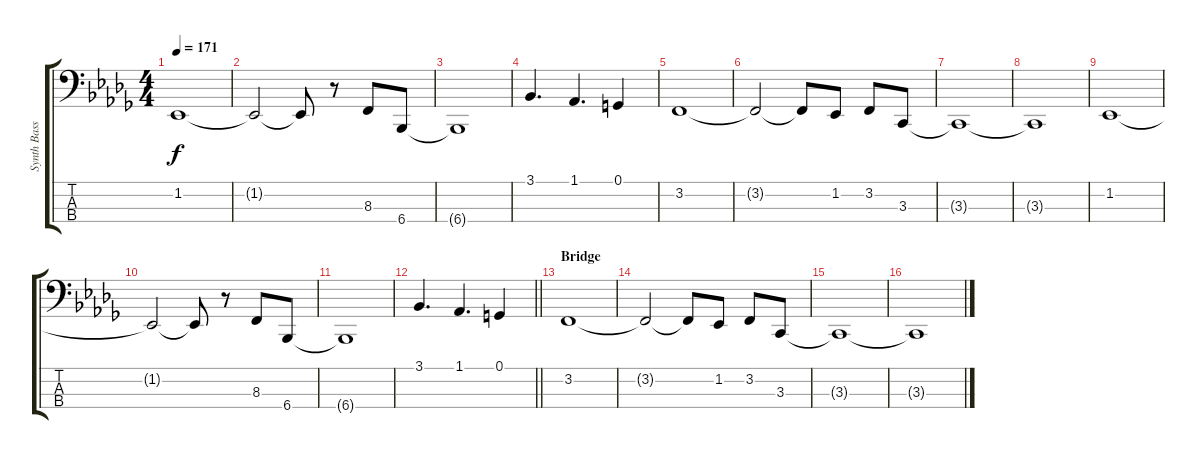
\track ("Synth Bass" "Synth Bass") {instrument lead2sawtooth}
\staff {score tabs}
\tuning (G2 D2 A1 E1) {hide}
\ts (4 4)
\tempo 171
\clef f4
\ks db
1.2.1{dy f} |
1.2{t}.2 1.2{t}.8 r.8 8.3.8 6.4.8 |
6.4{t}.1 |
3.1.4{d} 1.1.4{d} 0.1.4 |
3.2.1 |
3.2{t}.2 3.2{t}.8 1.2.8 3.2.8 3.3.8 |
3.3{t}.1 |
3.3{t}.1 |
1.2.1 |
1.2{t}.2 1.2{t}.8 r.8 8.3.8 6.4.8 |
6.4{t}.1 |
\barLineRight lightlight
3.1.4{d} 1.1.4{d} 0.1.4 |
\section ("" "Bridge")
3.2.1 |
3.2{t}.2 3.2{t}.8 1.2.8 3.2.8 3.3.8 |
3.3{t}.1 |
3.3{t}.1
